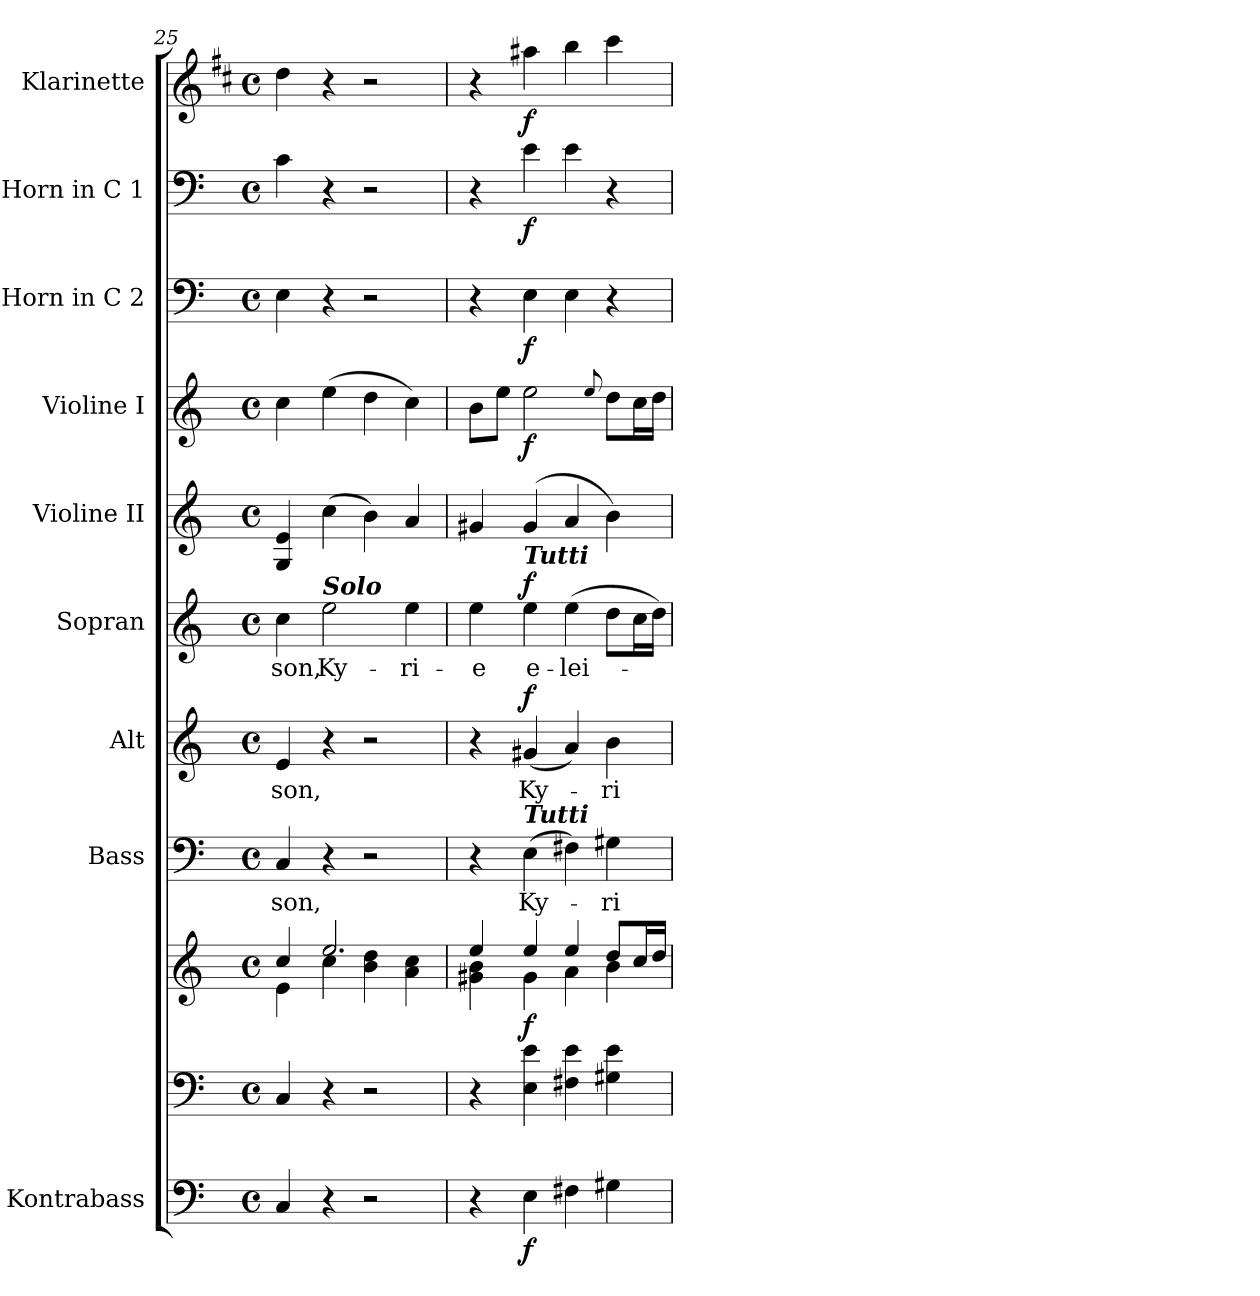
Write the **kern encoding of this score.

**kern	**dynam	**kern	**kern	**dynam	**kern	**text	**kern	**text	**dynam	**kern	**text	**dynam	**kern	**kern	**dynam	**kern	**dynam	**kern	**dynam	**kern	**dynam
*part10	*part10	*part9	*part9	*part9	*part8	*part8	*part7	*part7	*part7	*part6	*part6	*part6	*part5	*part4	*part4	*part3	*part3	*part2	*part2	*part1	*part1
*staff11	*staff11	*staff10	*staff9	*staff9/10	*staff8	*staff8	*staff7	*staff7	*staff7	*staff6	*staff6	*staff6	*staff5	*staff4	*staff4	*staff3	*staff3	*staff2	*staff2	*staff1	*staff1
*I"Kontrabass	*	*	*	*	*I"Bass	*	*I"Alt	*	*	*I"Sopran	*	*	*I"Violine II	*I"Violine I	*	*I"Horn in C 2	*	*I"Horn in C 1	*	*I"Klarinette	*
*I'Kb.	*	*	*	*	*I'B.	*	*I'A.	*	*	*I'S.	*	*	*I'Vl. II	*I'Vl. I	*	*I'Horn 2	*	*I'Horn 1	*	*I'Kl.	*
*clefF4	*	*clefF4	*clefG2	*	*clefF4	*	*clefG2	*	*	*clefG2	*	*	*clefG2	*clefG2	*	*clefF4	*	*clefF4	*	*clefG2	*
*ITrd7c12	*	*	*	*	*	*	*	*	*	*	*	*	*	*	*	*	*	*	*	*ITrd1c2	*
*k[]	*	*k[]	*k[]	*	*k[]	*	*k[]	*	*	*k[]	*	*	*k[]	*k[]	*	*k[]	*	*k[]	*	*k[]	*
*C:	*	*C:	*C:	*	*C:	*	*C:	*	*	*C:	*	*	*C:	*C:	*	*C:	*	*C:	*	*C:	*
*M4/4	*	*M4/4	*M4/4	*	*M4/4	*	*M4/4	*	*	*M4/4	*	*	*M4/4	*M4/4	*	*M4/4	*	*M4/4	*	*M4/4	*
*met(c)	*	*met(c)	*met(c)	*	*met(c)	*	*met(c)	*	*	*met(c)	*	*	*met(c)	*met(c)	*	*met(c)	*	*met(c)	*	*met(c)	*
=25	=25	=25	=25	=25	=25	=25	=25	=25	=25	=25	=25	=25	=25	=25	=25	=25	=25	=25	=25	=25	=25
*	*	*	*^	*	*	*	*	*	*	*	*	*	*	*	*	*	*	*	*	*	*
!	!	!	!	!	!	!	!LO:LY:b	!	!LO:LY:b	!	!	!LO:LY:b	!	!	!	!	!	!	!	!	!	!
4CC/	.	4C/	4cc/	4e\	.	4C/	-son,	4e/	-son,	.	4cc\	-son,	.	4G/ 4e/	4cc\	.	4E\	.	4c\	.	4cc\	.
!	!	!	!	!	!	!	!	!	!	!	!LO:TX:a:Bi:t=Solo	!	!	!	!	!	!	!	!	!	!	!
!	!	!	!	!	!	!	!	!	!	!	!	!LO:LY:b	!	!	!	!	!	!	!	!	!	!
4r	.	4r	2.ee/	4cc\	.	4r	.	4r	.	.	2ee\	Ky-	.	(>4cc\	(>4ee\	.	4r	.	4r	.	4r	.
2r	.	2r	.	4b\ 4dd\	.	2r	.	2r	.	.	.	.	.	4b\)	4dd\	.	2r	.	2r	.	2r	.
!	!	!	!	!	!	!	!	!	!	!	!	!LO:LY:b	!	!	!	!	!	!	!	!	!	!
.	.	.	.	4a\ 4cc\	.	.	.	.	.	.	4ee\	-ri-	.	4a/	4cc\)	.	.	.	.	.	.	.
!!LO:PB:g=z
=26	=26	=26	=26	=26	=26	=26	=26	=26	=26	=26	=26	=26	=26	=26	=26	=26	=26	=26	=26	=26	=26	=26
!	!	!	!	!	!	!	!	!	!	!	!	!LO:LY:b	!	!	!	!	!	!	!	!	!	!
4r	.	4r	4ee/	4g#X\ 4b\	.	4r	.	4r	.	.	4ee\	-e	.	4g#X/	8b\L	.	4r	.	4r	.	4r	.
.	.	.	.	.	.	.	.	.	.	.	.	.	.	.	8ee\J	.	.	.	.	.	.	.
!	!	!	!	!	!	!	!	!	!	!	!LO:TX:a:Bi:t=Tutti	!	!	!	!	!	!	!	!	!	!	!
!	!	!	!	!	!	!LO:TX:a:Bi:t=Tutti	!	!	!	!	!	!	!	!	!	!	!	!	!	!	!	!
!	!LO:DY:b	!	!	!	!LO:DY:b	!	!LO:LY:b	!	!LO:LY:b	!LO:DY:a	!	!LO:LY:b	!LO:DY:a	!	!	!LO:DY:b	!	!LO:DY:b	!	!LO:DY:b	!	!LO:DY:b
4EE\	f	4E\ 4e\	4ee/	4g#\	f	(>4E\	Ky-	(<4g#X/	Ky-	f	4ee\	e-	f	(4g#/	2ee\	f	4E\	f	4e\	f	4gg#X\	f
!	!	!	!	!	!	!	!	!	!	!	!	!LO:LY:b	!	!	!	!	!	!	!	!	!	!
4FF#X\	.	4F#X\ 4e\	4ee/	4a\	.	4F#X\)	.	4a/)	.	.	(>4ee\	-lei-	.	4a/	.	.	4E\	.	4e\	.	4aa\	.
.	.	.	.	.	.	.	.	.	.	.	.	.	.	.	8qqee/	.	.	.	.	.	.	.
!	!	!	!	!	!	!	!LO:LY:b	!	!LO:LY:b	!	!	!	!	!	!	!	!	!	!	!	!	!
4GG#X\	.	4G#X\ 4e\	8dd/L	4b\	.	4G#X\	-ri-	4b\	-ri-	.	8dd\L	.	.	4b\)	8dd\L	.	4r	.	4r	.	4bb\	.
.	.	.	16cc/L	.	.	.	.	.	.	.	16cc\L	.	.	.	16cc\L	.	.	.	.	.	.	.
.	.	.	16dd/JJ	.	.	.	.	.	.	.	16dd\JJ)	.	.	.	16dd\JJ	.	.	.	.	.	.	.
*	*	*	*v	*v	*	*	*	*	*	*	*	*	*	*	*	*	*	*	*	*	*	*
=	=	=	=	=	=	=	=	=	=	=	=	=	=	=	=	=	=	=	=	=	=
*-	*-	*-	*-	*-	*-	*-	*-	*-	*-	*-	*-	*-	*-	*-	*-	*-	*-	*-	*-	*-	*-
